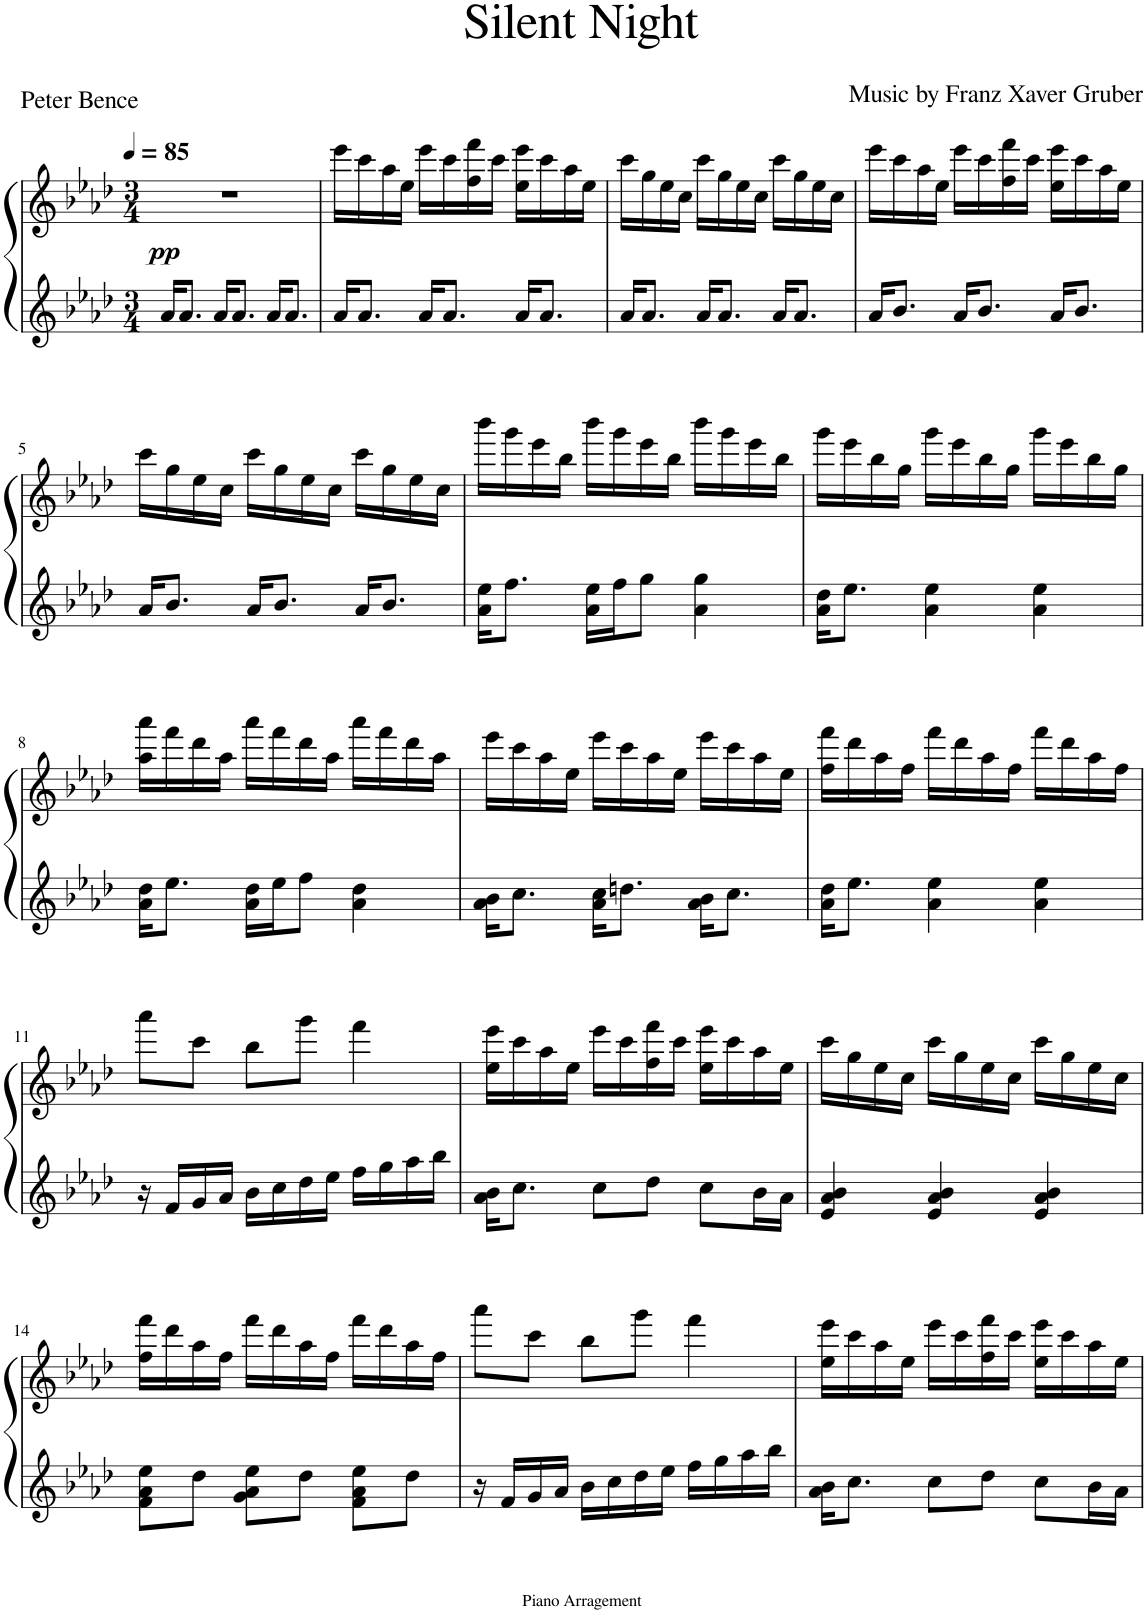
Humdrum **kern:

**kern	**kern	**dynam
*part1	*part1	*part1
*staff2	*staff1	*staff1/2
*I"Klavier	*	*
*I'Klav.	*	*
*clefG2	*clefG2	*
*k[b-e-a-d-]	*k[b-e-a-d-]	*
*M3/4	*M3/4	*
*MM85	*MM85	*
=1	=1	=1
!	!	!LO:DY:a=2
16a-/KL	2.r	pp
8.a-/J	.	.
16a-/KL	.	.
8.a-/J	.	.
16a-/KL	.	.
8.a-/J	.	.
=2	=2	=2
16a-/KL	16eee-\LL	.
8.a-/J	16ccc\	.
.	16aa-\	.
.	16ee-\JJ	.
16a-/KL	16eee-\LL	.
8.a-/J	16ccc\	.
.	16ff\ 16fff\	.
.	16ccc\JJ	.
16a-/KL	16ee-\ 16eee-\LL	.
8.a-/J	16ccc\	.
.	16aa-\	.
.	16ee-\JJ	.
=3	=3	=3
16a-/KL	16ccc\LL	.
8.a-/J	16gg\	.
.	16ee-\	.
.	16cc\JJ	.
16a-/KL	16ccc\LL	.
8.a-/J	16gg\	.
.	16ee-\	.
.	16cc\JJ	.
16a-/KL	16ccc\LL	.
8.a-/J	16gg\	.
.	16ee-\	.
.	16cc\JJ	.
=4	=4	=4
16a-/KL	16eee-\LL	.
8.b-/J	16ccc\	.
.	16aa-\	.
.	16ee-\JJ	.
16a-/KL	16eee-\LL	.
8.b-/J	16ccc\	.
.	16ff\ 16fff\	.
.	16ccc\JJ	.
16a-/KL	16ee-\ 16eee-\LL	.
8.b-/J	16ccc\	.
.	16aa-\	.
.	16ee-\JJ	.
!!LO:LB:g=z
=5	=5	=5
16a-/KL	16ccc\LL	.
8.b-/J	16gg\	.
.	16ee-\	.
.	16cc\JJ	.
16a-/KL	16ccc\LL	.
8.b-/J	16gg\	.
.	16ee-\	.
.	16cc\JJ	.
16a-/KL	16ccc\LL	.
8.b-/J	16gg\	.
.	16ee-\	.
.	16cc\JJ	.
=6	=6	=6
16a-\ 16ee-\KL	16bbb-\LL	.
8.ff\J	16ggg\	.
.	16eee-\	.
.	16bb-\JJ	.
16a-\ 16ee-\LL	16bbb-\LL	.
16ff\J	16ggg\	.
8gg\J	16eee-\	.
.	16bb-\JJ	.
4a-\ 4gg\	16bbb-\LL	.
.	16ggg\	.
.	16eee-\	.
.	16bb-\JJ	.
=7	=7	=7
16a-\ 16dd-\KL	16ggg\LL	.
8.ee-\J	16eee-\	.
.	16bb-\	.
.	16gg\JJ	.
4a-\ 4ee-\	16ggg\LL	.
.	16eee-\	.
.	16bb-\	.
.	16gg\JJ	.
4a-\ 4ee-\	16ggg\LL	.
.	16eee-\	.
.	16bb-\	.
.	16gg\JJ	.
!!LO:LB:g=z
=8	=8	=8
16a-\ 16dd-\KL	16aa-\ 16aaa-\LL	.
8.ee-\J	16fff\	.
.	16ddd-\	.
.	16aa-\JJ	.
16a-\ 16dd-\LL	16aaa-\LL	.
16ee-\J	16fff\	.
8ff\J	16ddd-\	.
.	16aa-\JJ	.
4a-\ 4dd-\	16aaa-\LL	.
.	16fff\	.
.	16ddd-\	.
.	16aa-\JJ	.
=9	=9	=9
16a-\ 16b-\KL	16eee-\LL	.
8.cc\J	16ccc\	.
.	16aa-\	.
.	16ee-\JJ	.
16a-\ 16cc\KL	16eee-\LL	.
8.ddn\J	16ccc\	.
.	16aa-\	.
.	16ee-\JJ	.
16a-\ 16b-\KL	16eee-\LL	.
8.cc\J	16ccc\	.
.	16aa-\	.
.	16ee-\JJ	.
=10	=10	=10
16a-\ 16dd-\KL	16ff\ 16fff\LL	.
8.ee-\J	16ddd-\	.
.	16aa-\	.
.	16ff\JJ	.
4a-\ 4ee-\	16fff\LL	.
.	16ddd-\	.
.	16aa-\	.
.	16ff\JJ	.
4a-\ 4ee-\	16fff\LL	.
.	16ddd-\	.
.	16aa-\	.
.	16ff\JJ	.
!!LO:LB:g=z
=11	=11	=11
16r	8aaa-\L	.
16f/LL	.	.
16g/	8ccc\J	.
16a-/JJ	.	.
16b-\LL	8bb-\L	.
16cc\	.	.
16dd-\	8ggg\J	.
16ee-\JJ	.	.
16ff\LL	4fff\	.
16gg\	.	.
16aa-\	.	.
16bb-\JJ	.	.
=12	=12	=12
16a-\ 16b-\KL	16ee-\ 16eee-\LL	.
8.cc\J	16ccc\	.
.	16aa-\	.
.	16ee-\JJ	.
8cc\L	16eee-\LL	.
.	16ccc\	.
8dd-\J	16ff\ 16fff\	.
.	16ccc\JJ	.
8cc\L	16ee-\ 16eee-\LL	.
.	16ccc\	.
16b-\L	16aa-\	.
16a-\JJ	16ee-\JJ	.
=13	=13	=13
4e-/ 4a-/ 4b-/	16ccc\LL	.
.	16gg\	.
.	16ee-\	.
.	16cc\JJ	.
4e-/ 4a-/ 4b-/	16ccc\LL	.
.	16gg\	.
.	16ee-\	.
.	16cc\JJ	.
4e-/ 4a-/ 4b-/	16ccc\LL	.
.	16gg\	.
.	16ee-\	.
.	16cc\JJ	.
!!LO:LB:g=z
=14	=14	=14
8f\ 8a-\ 8ee-\L	16ff\ 16fff\LL	.
.	16ddd-\	.
8dd-\J	16aa-\	.
.	16ff\JJ	.
8g\ 8a-\ 8ee-\L	16fff\LL	.
.	16ddd-\	.
8dd-\J	16aa-\	.
.	16ff\JJ	.
8f\ 8a-\ 8ee-\L	16fff\LL	.
.	16ddd-\	.
8dd-\J	16aa-\	.
.	16ff\JJ	.
=15	=15	=15
16r	8aaa-\L	.
16f/LL	.	.
16g/	8ccc\J	.
16a-/JJ	.	.
16b-\LL	8bb-\L	.
16cc\	.	.
16dd-\	8ggg\J	.
16ee-\JJ	.	.
16ff\LL	4fff\	.
16gg\	.	.
16aa-\	.	.
16bb-\JJ	.	.
=16	=16	=16
16a-\ 16b-\KL	16ee-\ 16eee-\LL	.
8.cc\J	16ccc\	.
.	16aa-\	.
.	16ee-\JJ	.
8cc\L	16eee-\LL	.
.	16ccc\	.
8dd-\J	16ff\ 16fff\	.
.	16ccc\JJ	.
8cc\L	16ee-\ 16eee-\LL	.
.	16ccc\	.
16b-\L	16aa-\	.
16a-\JJ	16ee-\JJ	.
=	=	=
*-	*-	*-
